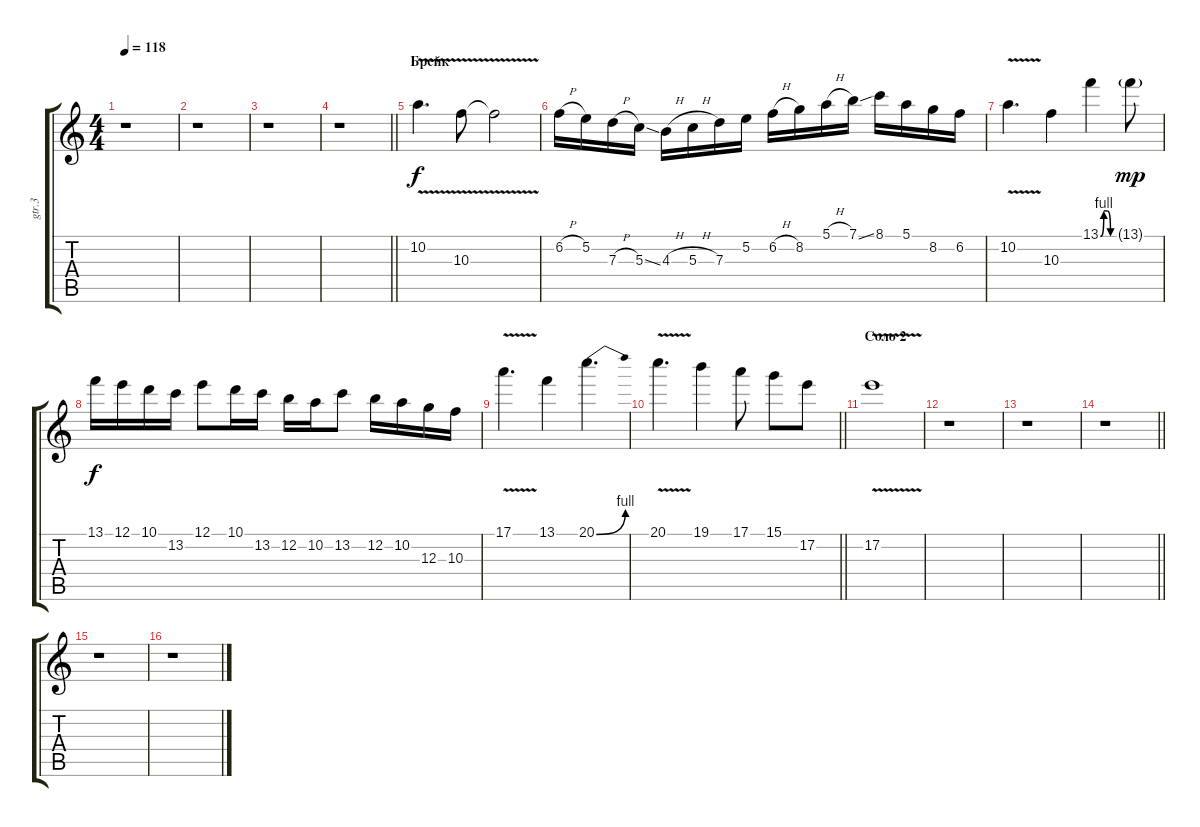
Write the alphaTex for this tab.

\track ("gtr.3" "gtr.3") {instrument distortionguitar}
\staff {score tabs}
\tuning (E4 B3 G3 D3 A2 E2) {hide}
\ts (4 4)
\tempo 118
\clef g2
\ks c
r.1{dy f} |
r.1 |
r.1 |
\barLineRight lightlight
r.1 |
\section ("" "Брейк")
10.2{v}.4{d} 10.3{v}.8 10.3{t}.2 |
6.2{h}.16 5.2.16 7.3{h}.16 5.3{ss}.16 4.3{h}.16 5.3{h}.16 7.3.16 5.2.16 6.2{h}.16 8.2.16 5.1{h}.16 7.1{ss}.16 8.1.16 5.1.16 8.2.16 6.2.16 |
10.2{v}.4{d} 10.3.4 13.1{be (custom 0 0 15 4 30 4 45 0 60 0)}.4 13.1{g}.8{dy mp} |
13.1.16{dy f} 12.1.16 10.1.16 13.2.16 12.1.8 10.1.16 13.2.16 12.2.16 10.2.16 13.2.8 12.2.16 10.2.16 12.3.16 10.3.16 |
17.1{v}.4{d} 13.1.4 20.1{be (bend 0 0 60 4)}.4{d} |
\barLineRight lightlight
20.1{v}.4{d} 19.1.4 17.1.8 15.1.8 17.2.8 |
\section ("" "Соло 2")
17.2{v}.1 |
r.1 |
r.1 |
\barLineRight lightlight
r.1 |
r.1 |
r.1
